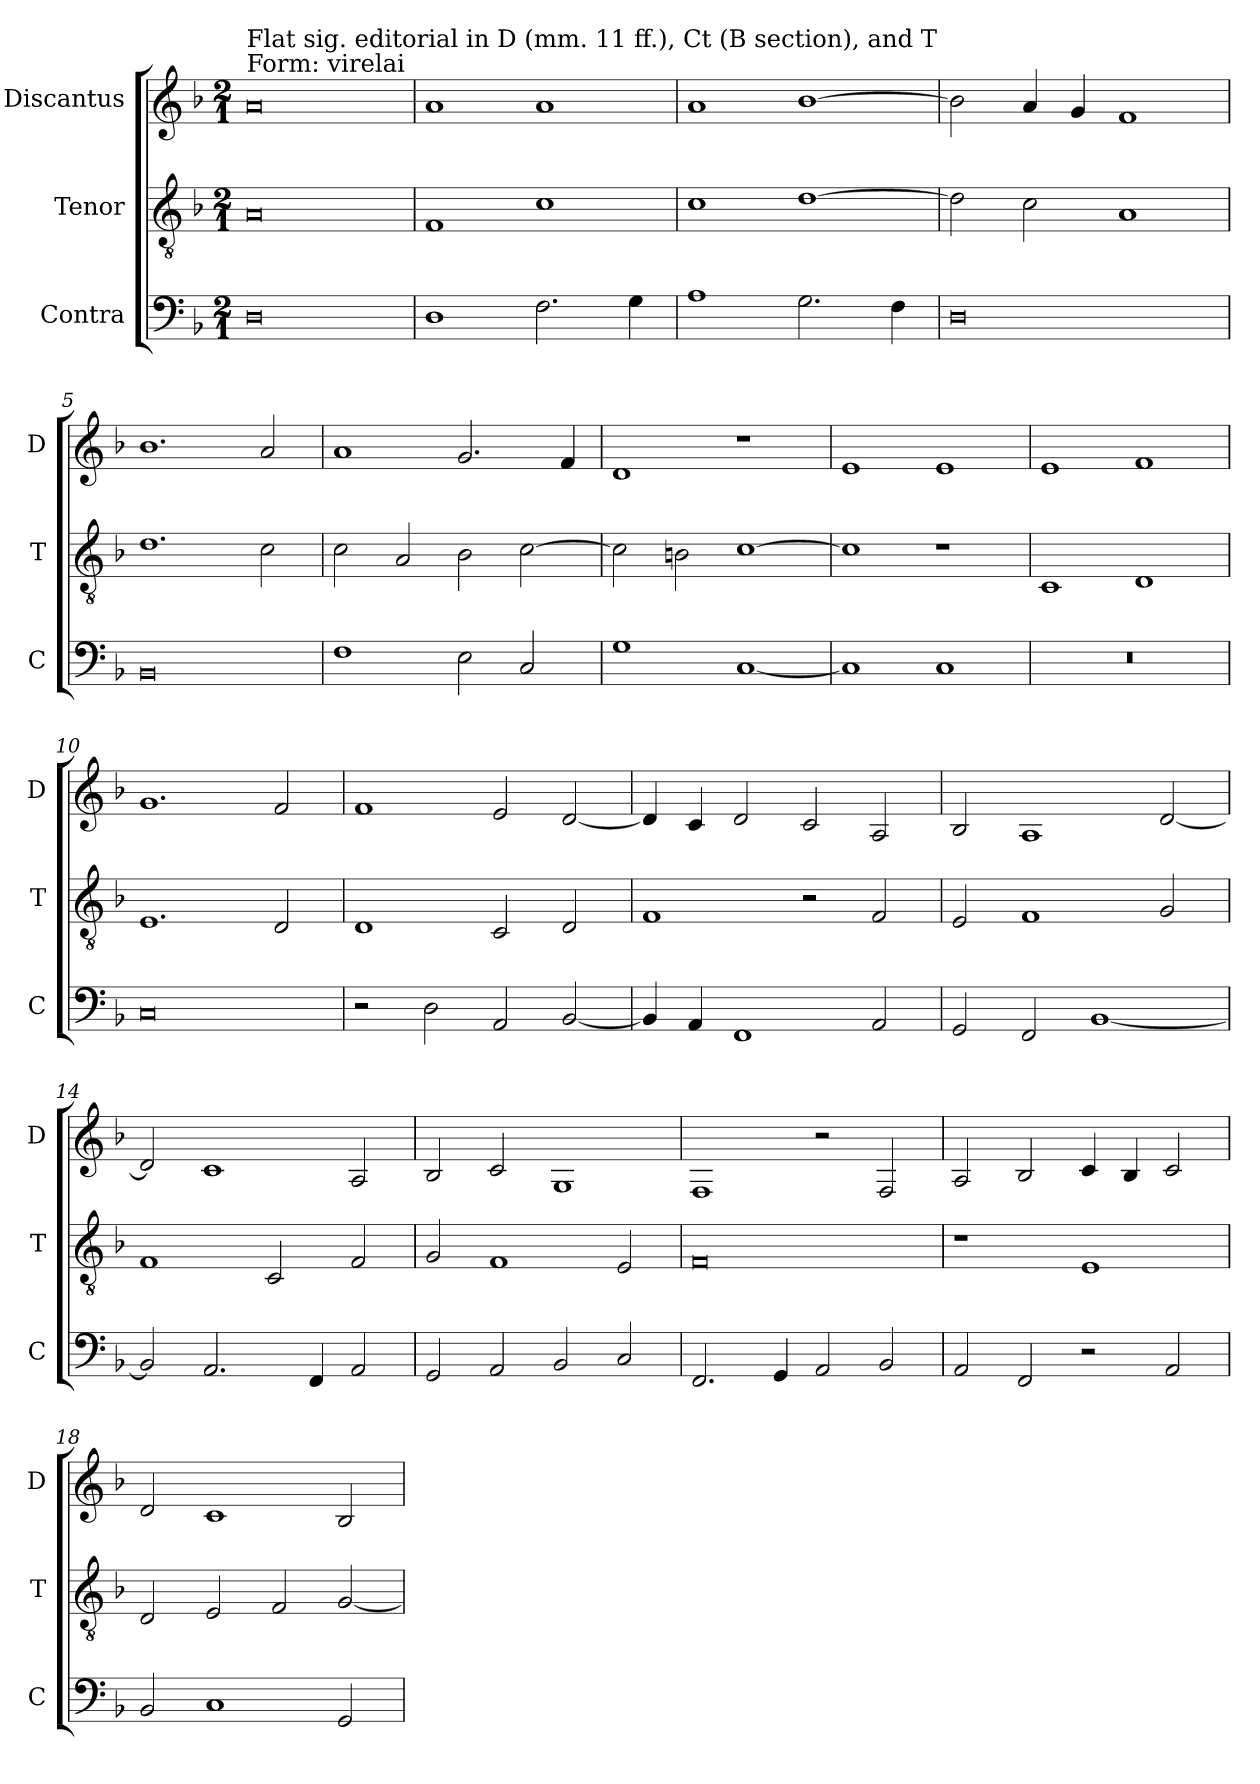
**kern	**kern	**kern
*part3	*part2	*part1
*staff3	*staff2	*staff1
*I"Contra	*I"Tenor	*I"Discantus
*I'C	*I'T	*I'D
*clefF4	*clefGv2	*clefG2
*k[b-]	*k[b-]	*k[b-]
*M2/1	*M2/1	*M2/1
=1	=1	=1
!	!	!LO:TX:a:t=Form&colon; virelai
!	!	!LO:TX:a:t=Flat sig. editorial in D (mm. 11 ff.), Ct (B section), and T
0D	0A	0a
=2	=2	=2
1D	1F	1a
2.F	1c	1a
4G	.	.
=3	=3	=3
1A	1c	1a
2.G	[1d	[1b-
4F	.	.
=4	=4	=4
0D	2d]	2b-]
.	2c	4a
.	.	4g
.	1A	1f
=5	=5	=5
0BB-	1.d	1.b-
.	2c	2a
=6	=6	=6
1F	2c	1a
.	2A	.
2E	2B-	2.g
2C	[2c	.
.	.	4f
=7	=7	=7
1G	2c]	1d
.	2Bn	.
[1C	[1c	1r
=8	=8	=8
1C]	1c]	1e
1C	1r	1e
=9	=9	=9
0r	1C	1e
.	1D	1f
=10	=10	=10
0C	1.E	1.g
.	2D	2f
=11	=11	=11
2r	1D	1f
2D	.	.
2AA	2C	2e
[2BB-	2D	[2d
=12	=12	=12
4BB-]	1F	4d]
4AA	.	4c
1FF	.	2d
.	2r	2c
2AA	2F	2A
=13	=13	=13
2GG	2E	2B-
2FF	1F	1A
[1BB-	.	.
.	2G	[2d
=14	=14	=14
2BB-]	1F	2d]
2.AA	.	1c
.	2C	.
4FF	.	.
2AA	2F	2A
=15	=15	=15
2GG	2G	2B-
2AA	1F	2c
2BB-	.	1G
2C	2E	.
=16	=16	=16
2.FF	0F	1F
4GG	.	.
2AA	.	2r
2BB-	.	2F
=17	=17	=17
2AA	1r	2A
2FF	.	2B-
2r	1E	4c
.	.	4B-
2AA	.	2c
=18	=18	=18
2BB-	2D	2d
1C	2E	1c
.	2F	.
2GG	[2G	2B-
=	=	=
*-	*-	*-
